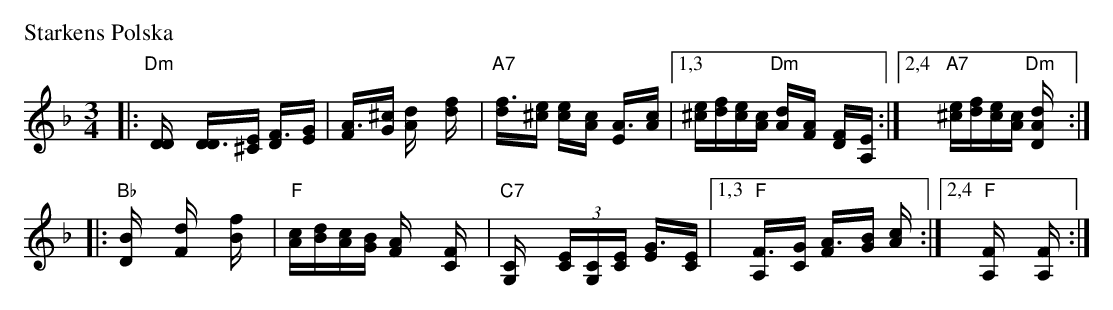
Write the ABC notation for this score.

X:1
P: Starkens Polska
M: 3/4
L: 1/16
K: Dm
|: "Dm"[D4D] [D3D][E^C] [F3D][GE] | [A3F][^cG] [d4A] [f4d] \
| "A7"[f3d][e^c] [e2c][c2A] [A3E][cA] |1,3 [e^c][fd][ec][cA] "Dm"[d2A][A2F] [F2D][E2A,] :|2,4 "A7"[e^c][fd][ec][cA] "Dm"[d4AD] :|
|: "Bb"[B4D] [d4F] [f4B] | "F"[cA][dB][cA][BG] [A4F] [F4C] \
| "C7"[C4G,] (3[E2C][C2G,][E2C] [G3E][EC] |1,3 "F"[F3A,][GC] [A3F][BG] [c4A] :|2,4 "F"[F4A,] [F4A,] :|
